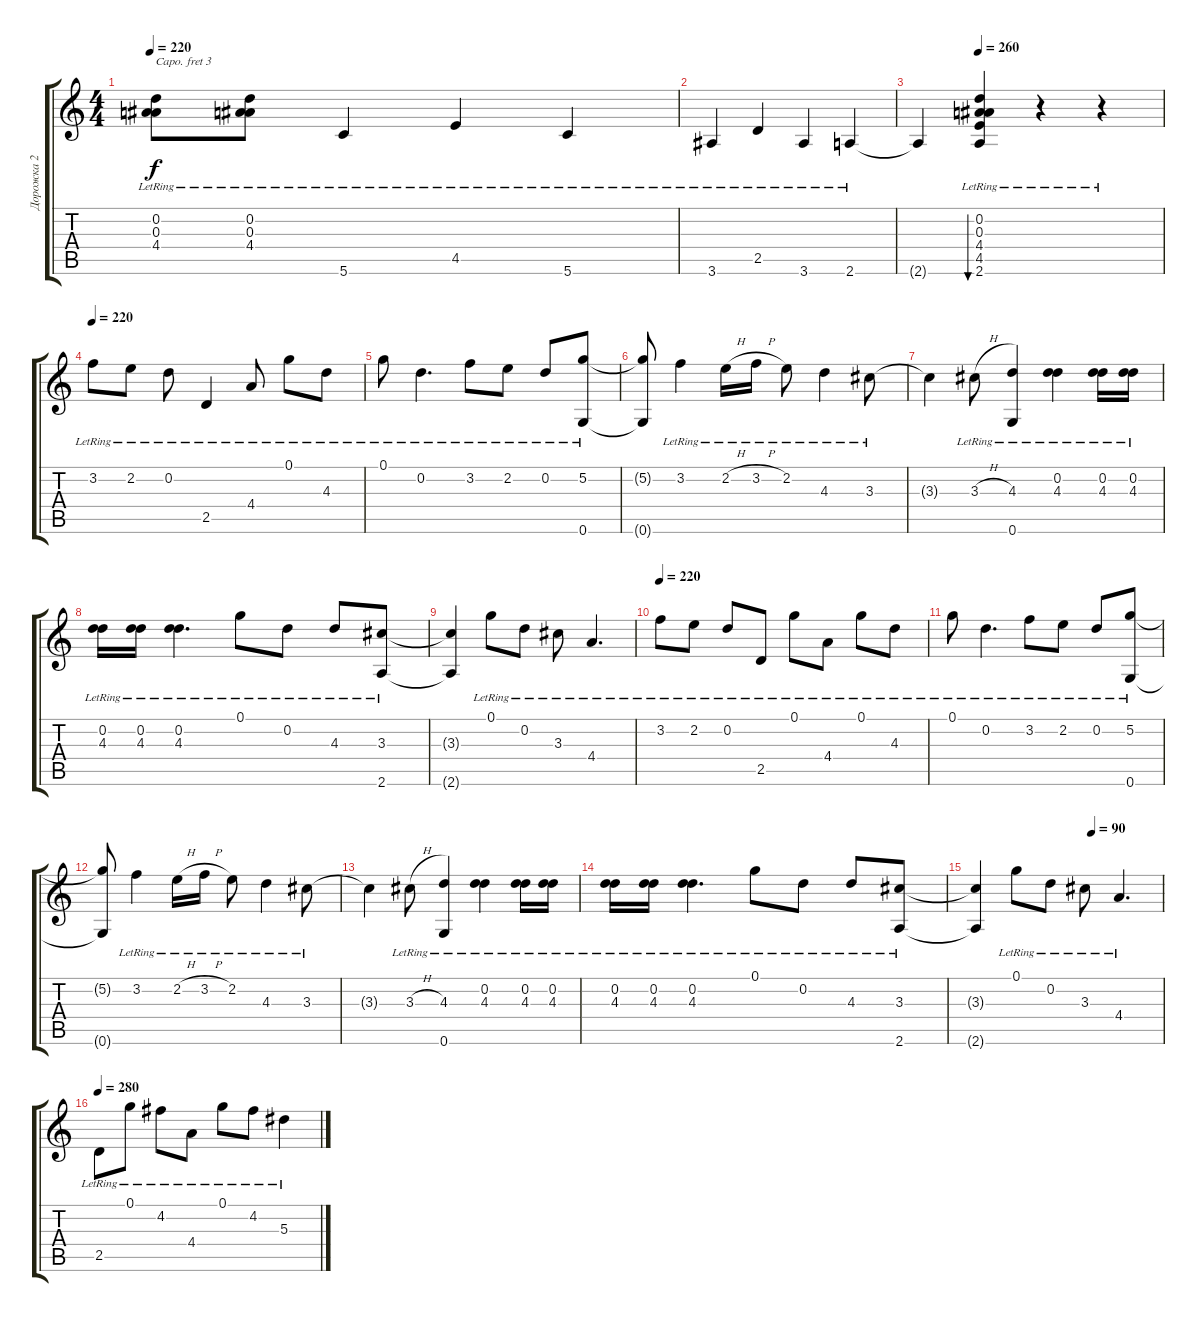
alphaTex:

\track ("Дорожка 2" "Дорожка 2") {instrument acousticguitarsteel}
\staff {score tabs}
\capo 3
\tuning (E4 B3 G3 D3 A2 E2) {hide}
\ts (4 4)
\tempo 220
\clef g2
\ks c
(0.2{lr} 0.3{lr} 4.4{lr}).8{dy f} (0.2{lr} 0.3{lr} 4.4{lr}).8 5.6{lr}.4 4.5{lr}.4 5.6{lr}.4 |
3.6{lr}.4 2.5{lr}.4 3.6{lr}.4 2.6{lr}.4 |
\tempo (260 0.25)
2.6{t}.4 (0.2{lr} 0.3{lr} 4.4{lr} 4.5{lr} 2.6{lr}).4{bu 480} r.4 r.4 |
\tempo 220
3.2{lr}.8 2.2{lr}.8 0.2{lr}.8 2.5{lr}.4 4.4{lr}.8 0.1{lr}.8 4.3{lr}.8 |
0.1{lr}.8 0.2{lr}.4{d} 3.2{lr}.8 2.2{lr}.8 0.2{lr}.8 (5.2 0.6{lr}).8 |
(5.2{t} 0.6{t}).8 3.2{lr}.4 2.2{h lr}.16 3.2{h lr}.16 2.2{lr}.8 4.3{lr}.4 3.3{lr}.8 |
3.3{t}.4 3.3{h lr}.8 (4.3{lr} 0.6{lr}).4 (0.2{lr} 4.3{lr}).4 (0.2{lr} 4.3{lr}).16 (0.2{lr} 4.3{lr}).16 |
(0.2{lr} 4.3{lr}).16 (0.2{lr} 4.3{lr}).16 (0.2{lr} 4.3{lr}).4{d} 0.1{lr}.8 0.2{lr}.8 4.3{lr}.8 (3.3{lr} 2.6{lr}).8 |
(3.3{t} 2.6{t}).4 0.1{lr}.8 0.2{lr}.8 3.3{lr}.8 4.4{lr}.4{d} |
\tempo 220
3.2{lr}.8 2.2{lr}.8 0.2{lr}.8 2.5{lr}.8 0.1{lr}.8 4.4{lr}.8 0.1{lr}.8 4.3{lr}.8 |
0.1{lr}.8 0.2{lr}.4{d} 3.2{lr}.8 2.2{lr}.8 0.2{lr}.8 (5.2{lr} 0.6{lr}).8 |
(5.2{t} 0.6{t}).8 3.2{lr}.4 2.2{h lr}.16 3.2{h lr}.16 2.2{lr}.8 4.3{lr}.4 3.3{lr}.8 |
3.3{t}.4 3.3{h lr}.8 (4.3{lr} 0.6{lr}).4 (0.2{lr} 4.3{lr}).4 (0.2{lr} 4.3{lr}).16 (0.2{lr} 4.3{lr}).16 |
(0.2{lr} 4.3{lr}).16 (0.2{lr} 4.3{lr}).16 (0.2{lr} 4.3{lr}).4{d} 0.1{lr}.8 0.2{lr}.8 4.3{lr}.8 (3.3{lr} 2.6{lr}).8 |
\tempo (90 0.625)
(3.3{t} 2.6{t}).4 0.1{lr}.8 0.2{lr}.8 3.3{lr}.8 4.4{lr}.4{d} |
\tempo 280
2.5{lr}.8 0.1{lr}.8 4.2{lr}.8 4.4{lr}.8 0.1{lr}.8 4.2{lr}.8 5.3{lr}.4
